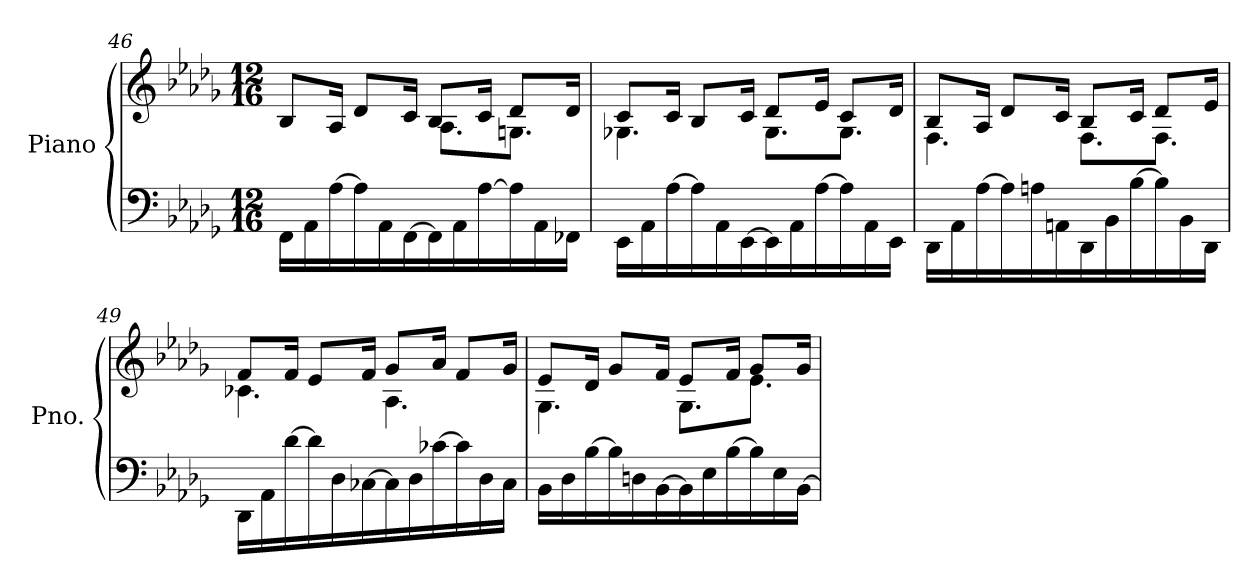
**kern	**kern
*part1	*part1
*staff2	*staff1
*I"Piano	*
*I'Pno.	*
*clefF4	*clefG2
*k[b-e-a-d-g-]	*k[b-e-a-d-g-]
*M12/16	*M12/16
=46	=46
*	*^
16FF\LL	8B-/L	4.rFyy
16AA-\	.	.
[16A-\	16A-/Jk	.
16A-\]	8d-/L	.
16AA-\	.	.
[16FF\	16c/Jk	.
16FF\]	8B-/L	8.A-\L
16AA-\	.	.
[16A-\	16c/Jk	.
16A-\]	8d-/L	8.Gn\J
16AA-\	.	.
16FF-X\JJ	16d-/Jk	.
=47	=47	=47
16EE-\LL	8c/L	4.G-X\
16AA-\	.	.
[16A-\	16c/Jk	.
16A-\]	8B-/L	.
16AA-\	.	.
[16EE-\	16c/Jk	.
16EE-\]	8d-/L	8.G-\L
16AA-\	.	.
[16A-\	16e-/Jk	.
16A-\]	8c/L	8.G-\J
16AA-\	.	.
16EE-\JJ	16d-/Jk	.
=48	=48	=48
16DD-\LL	8B-/L	4.F\
16AA-\	.	.
[16A-\	16A-/Jk	.
16A-\]	8d-/L	.
16An\	.	.
16AAn\	16c/Jk	.
16DD-\	8B-/L	8.F\L
16BB-\	.	.
[16B-\	16c/Jk	.
16B-\]	8d-/L	8.F\J
16BB-\	.	.
16DD-\JJ	16e-/Jk	.
!!LO:LB:g=z	!!
=49	=49	=49
16DD-\LL	8f/L	4.c-X\
16AA-\	.	.
[16d-\	16f/Jk	.
16d-\]	8e-/L	.
16D-\	.	.
[16C-X\	16f/Jk	.
16C-\]	8g-/L	4.A-\
16D-\	.	.
[16c-X\	16a-/Jk	.
16c-\]	8f/L	.
16D-\	.	.
16C-\JJ	16g-/Jk	.
=50	=50	=50
16BB-\LL	8e-/L	4.G-\
16D-\	.	.
[16B-\	16d-/Jk	.
16B-\]	8g-/L	.
16Dn\	.	.
[16BB-\	16f/Jk	.
16BB-\]	8e-/L	8.G-\L
16E-\	.	.
[16B-\	16f/Jk	.
16B-\]	8g-/L	8.e-\J
16E-\	.	.
[16BB-\JJ	16g-/Jk	.
*	*v	*v
=	=
*-	*-
